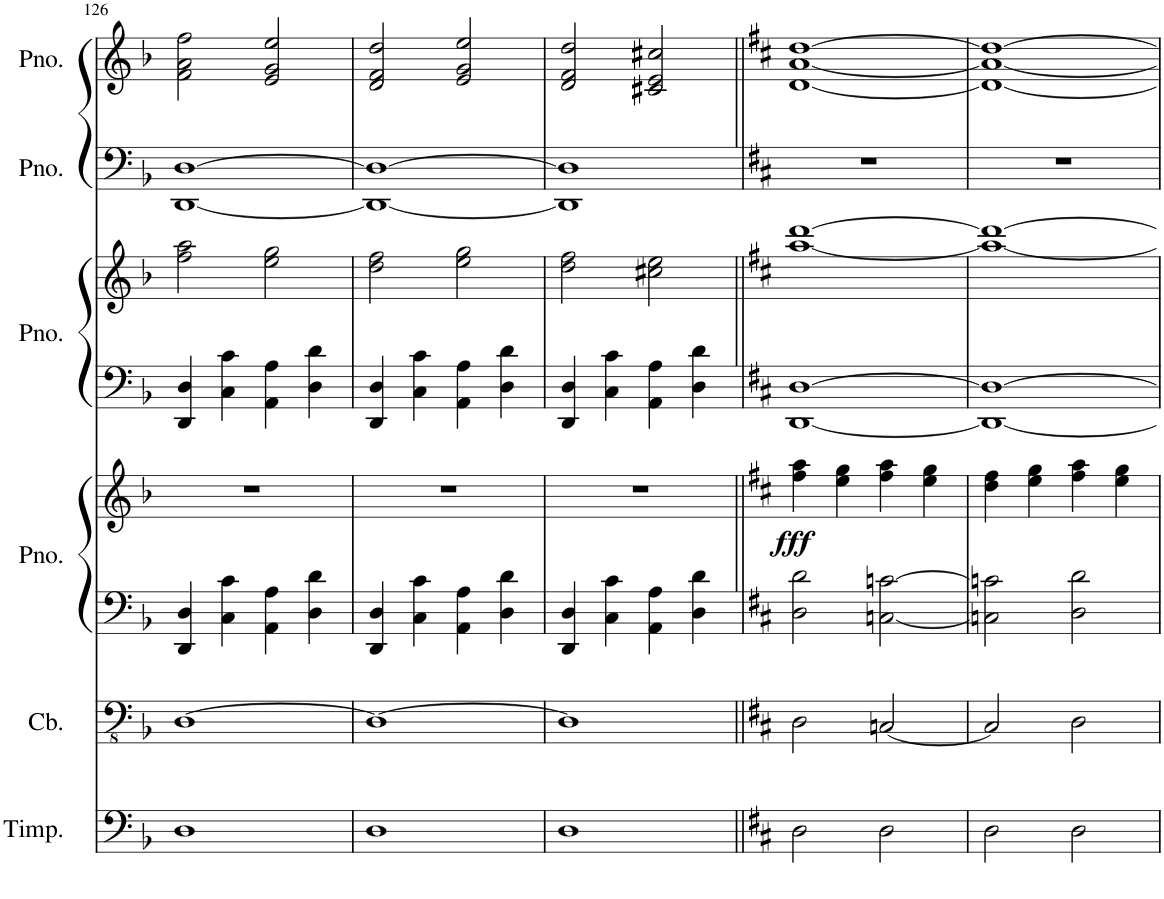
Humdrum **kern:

**kern	**kern	**kern	**kern	**dynam	**kern	**kern	**kern	**kern
*part6	*part5	*part4	*part4	*part4	*part3	*part3	*part2	*part1
*staff8	*staff7	*staff6	*staff5	*staff5/6	*staff4	*staff3	*staff2	*staff1
*I"Timpani	*I"Double Bass	*I"Piano	*	*	*I"Piano	*	*I"Piano	*I"Piano
*I'Timp.	*	*I'Pno.	*	*	*I'Pno.	*	*I'Pno.	*I'Pno.
!!LO:PB:g=z
*clefF4	*clefFv4	*clefF4	*clefG2	*	*clefF4	*clefG2	*clefF4	*clefG2
*	*Trd7c12	*	*	*	*	*	*	*
*k[b-]	*k[b-]	*k[b-]	*k[b-]	*	*k[b-]	*k[b-]	*k[b-]	*k[b-]
*M4/4	*M4/4	*M4/4	*M4/4	*	*M4/4	*M4/4	*M4/4	*M4/4
=126	=126	=126	=126	=126	=126	=126	=126	=126
1D	[1DD	4DD/ 4D/	1r	.	4DD/ 4D/	2ff\ 2aa\	[1DD [1D	2f\ 2a\ 2ff\
.	.	4C\ 4c\	.	.	4C\ 4c\	.	.	.
.	.	4AA\ 4A\	.	.	4AA\ 4A\	2ee\ 2gg\	.	2e/ 2g/ 2ee/
.	.	4D\ 4d\	.	.	4D\ 4d\	.	.	.
=127	=127	=127	=127	=127	=127	=127	=127	=127
1D	1DD_	4DD/ 4D/	1r	.	4DD/ 4D/	2dd\ 2ff\	[1DD [1D	2d/ 2f/ 2dd/
.	.	4C\ 4c\	.	.	4C\ 4c\	.	.	.
.	.	4AA\ 4A\	.	.	4AA\ 4A\	2ee\ 2gg\	.	2e/ 2g/ 2ee/
.	.	4D\ 4d\	.	.	4D\ 4d\	.	.	.
=128	=128	=128	=128	=128	=128	=128	=128	=128
1D	1DD]	4DD/ 4D/	1r	.	4DD/ 4D/	2dd\ 2ff\	1DD 1D	2d/ 2f/ 2dd/
.	.	4C\ 4c\	.	.	4C\ 4c\	.	.	.
.	.	4AA\ 4A\	.	.	4AA\ 4A\	2cc#X\ 2ee\	.	2c#X/ 2e/ 2cc#X/
.	.	4D\ 4d\	.	.	4D\ 4d\	.	.	.
=129||	=129||	=129||	=129||	=129||	=129||	=129||	=129||	=129||
*k[f#c#]	*k[f#c#]	*k[f#c#]	*k[f#c#]	*	*k[f#c#]	*k[f#c#]	*k[f#c#]	*k[f#c#]
!	!	!	!	!LO:DY:b	!	!	!	!
2D\	2DD\	2D\ 2d\	4ff#\ 4aa\	fff	[1DD [1D	[1aa [1ddd	1r	[1d [1a [1dd
.	.	.	4ee\ 4gg\	.	.	.	.	.
2D\	[2CCn/	[2Cn\ [2cn\	4ff#\ 4aa\	.	.	.	.	.
.	.	.	4ee\ 4gg\	.	.	.	.	.
=130	=130	=130	=130	=130	=130	=130	=130	=130
2D\	2CC/]	2Cn\ 2cn\	4dd\ 4ff#\	.	[1DD [1D	[1aa [1ddd	1r	[1d 1a_ [1dd
.	.	.	4ee\ 4gg\	.	.	.	.	.
2D\	2DD\	2D\ 2d\	4ff#\ 4aa\	.	.	.	.	.
.	.	.	4ee\ 4gg\	.	.	.	.	.
=	=	=	=	=	=	=	=	=
*-	*-	*-	*-	*-	*-	*-	*-	*-
